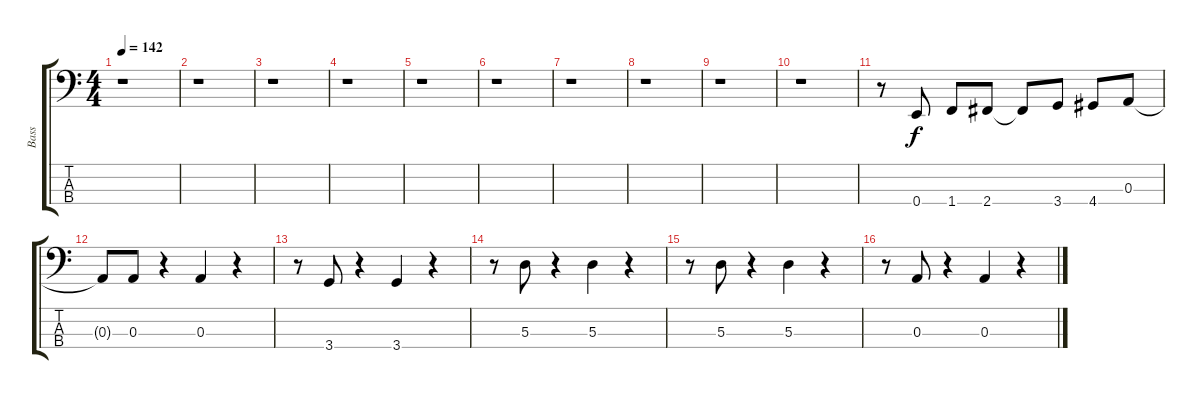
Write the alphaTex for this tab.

\track ("Bass" "Bass") {instrument electricbassfinger}
\staff {score tabs}
\tuning (G2 D2 A1 E1) {hide}
\ts (4 4)
\tempo 142
\clef f4
\ks c
r.1{dy f} |
r.1 |
r.1 |
r.1 |
r.1 |
r.1 |
r.1 |
r.1 |
r.1 |
r.1 |
r.8 0.4.8 1.4.8 2.4.8 2.4{t}.8 3.4.8 4.4.8 0.3.8 |
0.3{t}.8 0.3.8 r.4 0.3.4 r.4 |
r.8 3.4.8 r.4 3.4.4 r.4 |
r.8 5.3.8 r.4 5.3.4 r.4 |
r.8 5.3.8 r.4 5.3.4 r.4 |
r.8 0.3.8 r.4 0.3.4 r.4
